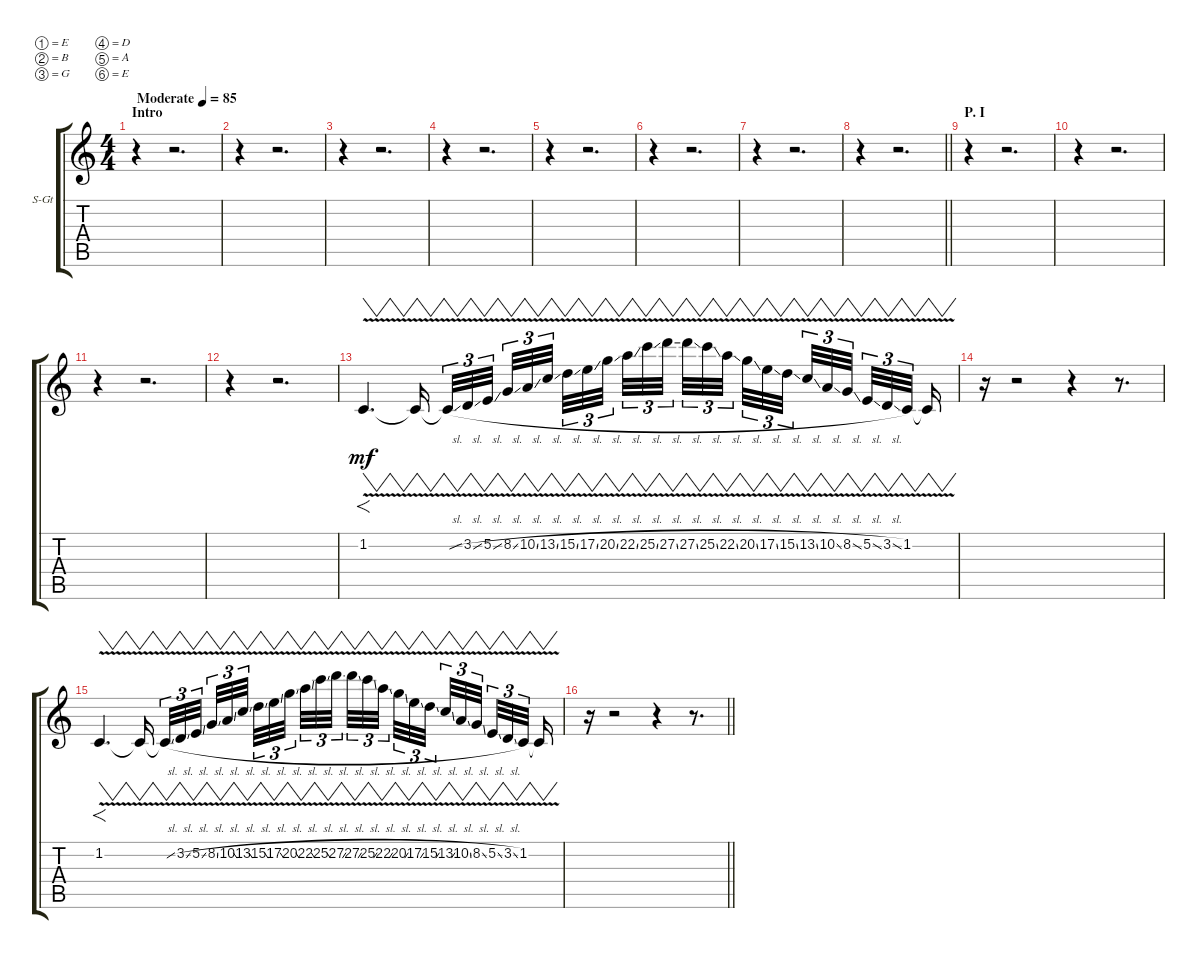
\bracketExtendMode groupsimilarinstruments
\firstSystemTrackNameOrientation horizontal
\otherSystemsTrackNameOrientation horizontal
\track ("Keyboard [Effect]" "S-Gt") {instrument pad5bowed}
\staff {score tabs}
\tuning (E3 B2 G2 D2 A1 E1)
\displaytranspose 12
\ts (4 4)
\beaming (8 2 2 2 2)
\section ("" "Intro")
\tempo (85 "Moderate")
\clef g2
\ks c
r.4{dy mf instrument pad5bowed} r.2{d} |
r.4 r.2{d} |
r.4 r.2{d} |
r.4 r.2{d} |
r.4 r.2{d} |
r.4 r.2{d} |
r.4 r.2{d} |
\barLineRight lightlight
r.4 r.2{d} |
\section ("" "P. I")
r.4 r.2{d} |
r.4 r.2{d} |
r.4 r.2{d} |
r.4 r.2{d} |
1.2{v}.4{f vw d} 1.2{v t}.16{vw} 1.2{v sl t}.32{vw tu (3 2)} 3.2{v sl}.32{vw tu (3 2)} 5.2{v sl}.32{vw tu (3 2)} 8.2{v sl}.32{vw tu (3 2)} 10.2{v sl}.32{vw tu (3 2)} 13.2{v sl}.32{vw tu (3 2)} 15.2{v sl}.32{vw tu (3 2)} 17.2{v sl}.32{vw tu (3 2)} 20.2{v sl}.32{vw tu (3 2)} 22.2{v sl}.32{vw tu (3 2)} 25.2{v sl}.32{vw tu (3 2)} 27.2{v sl}.32{vw tu (3 2)} 27.2{v sl}.32{vw tu (3 2)} 25.2{v sl}.32{vw tu (3 2)} 22.2{v sl}.32{vw tu (3 2)} 20.2{v sl}.32{vw tu (3 2)} 17.2{v sl}.32{vw tu (3 2)} 15.2{v sl}.32{vw tu (3 2)} 13.2{v sl}.32{vw tu (3 2)} 10.2{v sl}.32{vw tu (3 2)} 8.2{v sl}.32{vw tu (3 2)} 5.2{v sl}.32{vw tu (3 2)} 3.2{v sl}.32{vw tu (3 2)} 1.2{v}.32{vw tu (3 2)} 1.2{v t}.16{vw} |
r.16 r.2 r.4 r.8{d} |
1.2{v}.4{f vw d} 1.2{v t}.16{vw} 1.2{v sl t}.32{vw tu (3 2)} 3.2{v sl}.32{vw tu (3 2)} 5.2{v sl}.32{vw tu (3 2)} 8.2{v sl}.32{vw tu (3 2)} 10.2{v sl}.32{vw tu (3 2)} 13.2{v sl}.32{vw tu (3 2)} 15.2{v sl}.32{vw tu (3 2)} 17.2{v sl}.32{vw tu (3 2)} 20.2{v sl}.32{vw tu (3 2)} 22.2{v sl}.32{vw tu (3 2)} 25.2{v sl}.32{vw tu (3 2)} 27.2{v sl}.32{vw tu (3 2)} 27.2{v sl}.32{vw tu (3 2)} 25.2{v sl}.32{vw tu (3 2)} 22.2{v sl}.32{vw tu (3 2)} 20.2{v sl}.32{vw tu (3 2)} 17.2{v sl}.32{vw tu (3 2)} 15.2{v sl}.32{vw tu (3 2)} 13.2{v sl}.32{vw tu (3 2)} 10.2{v sl}.32{vw tu (3 2)} 8.2{v sl}.32{vw tu (3 2)} 5.2{v sl}.32{vw tu (3 2)} 3.2{v sl}.32{vw tu (3 2)} 1.2{v}.32{vw tu (3 2)} 1.2{v t}.16{vw} |
\barLineRight lightlight
r.16 r.2 r.4 r.8{d}
